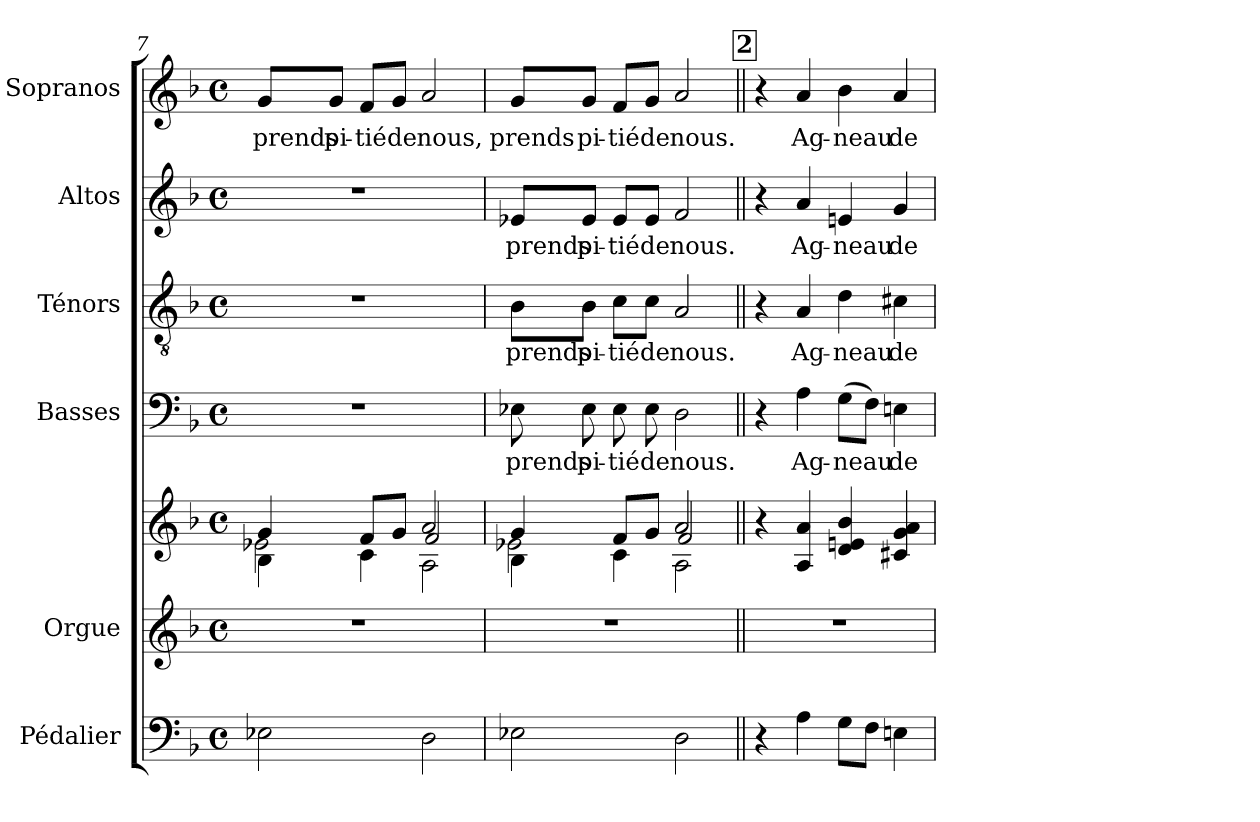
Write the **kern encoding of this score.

**kern	**kern	**kern	**kern	**text	**kern	**text	**kern	**text	**kern	**text
*part6	*part5	*part5	*part4	*part4	*part3	*part3	*part2	*part2	*part1	*part1
*staff7	*staff6	*staff5	*staff4	*staff4	*staff3	*staff3	*staff2	*staff2	*staff1	*staff1
*I"Pédalier	*I"Orgue	*	*I"Basses	*	*I"Ténors	*	*I"Altos	*	*I"Sopranos	*
*	*I'Org.	*	*I'B.	*	*I'T.	*	*I'A.	*	*I'S.	*
!!LO:LB:g=z
*clefF4	*clefG2	*clefG2	*clefF4	*	*clefGv2	*	*clefG2	*	*clefG2	*
*	*	*	*	*	*ITrd7c12	*	*	*	*	*
*k[b-]	*k[b-]	*k[b-]	*k[b-]	*	*k[b-]	*	*k[b-]	*	*k[b-]	*
*d:	*d:	*d:	*d:	*	*d:	*	*d:	*	*d:	*
*M4/4	*M4/4	*M4/4	*M4/4	*	*M4/4	*	*M4/4	*	*M4/4	*
*met(c)	*met(c)	*met(c)	*met(c)	*	*met(c)	*	*met(c)	*	*met(c)	*
=7	=7	=7	=7	=7	=7	=7	=7	=7	=7	=7
*	*	*^	*	*	*	*	*	*	*	*
*	*	*	*^	*	*	*	*	*	*	*	*
!	!	!	!	!	!	!	!	!	!	!	!	!LO:LY:b:color=#000000
2E-Xi\	1r	4gi/	4B-i\	2e-Xi\	1r	.	1r	.	1r	.	8gi/L	prends
!	!	!	!	!	!	!	!	!	!	!	!	!LO:LY:b:color=#000000
.	.	.	.	.	.	.	.	.	.	.	8gi/J	pi-
!	!	!	!	!	!	!	!	!	!	!	!	!LO:LY:b:color=#000000
.	.	8fi/L	4ci\	.	.	.	.	.	.	.	8fi/L	-tié
!	!	!	!	!	!	!	!	!	!	!	!	!LO:LY:b:color=#000000
.	.	8gi/J	.	.	.	.	.	.	.	.	8gi/J	de
!	!	!	!	!	!	!	!	!	!	!	!	!LO:LY:b:color=#000000
2Di\	.	2ai/	2Ai\	2fi/	.	.	.	.	.	.	2ai/	nous,
=8	=8	=8	=8	=8	=8	=8	=8	=8	=8	=8	=8	=8
!	!	!	!	!	!	!LO:LY:b:color=#000000	!	!	!	!	!	!
!	!	!	!	!	!	!	!	!LO:LY:b:color=#000000	!	!	!	!
!	!	!	!	!	!	!	!	!	!	!LO:LY:b:color=#000000	!	!
!	!	!	!	!	!	!	!	!	!	!	!	!LO:LY:b:color=#000000
2E-Xi\	1r	4gi/	4B-i\	2e-Xi\	8E-Xi\	prends	8BB-i\L	prends	8e-Xi/L	prends	8gi/L	prends
!	!	!	!	!	!	!LO:LY:b:color=#000000	!	!	!	!	!	!
!	!	!	!	!	!	!	!	!LO:LY:b:color=#000000	!	!	!	!
!	!	!	!	!	!	!	!	!	!	!LO:LY:b:color=#000000	!	!
!	!	!	!	!	!	!	!	!	!	!	!	!LO:LY:b:color=#000000
.	.	.	.	.	8E-i\	pi-	8BB-i\J	pi-	8e-i/J	pi-	8gi/J	pi-
!	!	!	!	!	!	!LO:LY:b:color=#000000	!	!	!	!	!	!
!	!	!	!	!	!	!	!	!LO:LY:b:color=#000000	!	!	!	!
!	!	!	!	!	!	!	!	!	!	!LO:LY:b:color=#000000	!	!
!	!	!	!	!	!	!	!	!	!	!	!	!LO:LY:b:color=#000000
.	.	8fi/L	4ci\	.	8E-i\	-tié	8Ci\L	-tié	8e-i/L	-tié	8fi/L	-tié
!	!	!	!	!	!	!LO:LY:b:color=#000000	!	!	!	!	!	!
!	!	!	!	!	!	!	!	!LO:LY:b:color=#000000	!	!	!	!
!	!	!	!	!	!	!	!	!	!	!LO:LY:b:color=#000000	!	!
!	!	!	!	!	!	!	!	!	!	!	!	!LO:LY:b:color=#000000
.	.	8gi/J	.	.	8E-i\	de	8Ci\J	de	8e-i/J	de	8gi/J	de
!	!	!	!	!	!	!LO:LY:b:color=#000000	!	!	!	!	!	!
!	!	!	!	!	!	!	!	!LO:LY:b:color=#000000	!	!	!	!
!	!	!	!	!	!	!	!	!	!	!LO:LY:b:color=#000000	!	!
!	!	!	!	!	!	!	!	!	!	!	!	!LO:LY:b:color=#000000
2Di\	.	2ai/	2Ai\	2fi/	2Di\	nous.	2AAi/	nous.	2fi/	nous.	2ai/	nous.
*	*	*v	*v	*v	*	*	*	*	*	*	*	*
!!LO:REH:place=s1:color=#000000:enc=box:fs=15.2539:t=2
=9||	=9||	=9||	=9||	=9||	=9||	=9||	=9||	=9||	=9||	=9||
4r	1r	4r	4r	.	4r	.	4r	.	4r	.
!	!	!	!	!LO:LY:b:color=#000000	!	!	!	!	!	!
!	!	!	!	!	!	!LO:LY:b:color=#000000	!	!	!	!
!	!	!	!	!	!	!	!	!LO:LY:b:color=#000000	!	!
!	!	!	!	!	!	!	!	!	!	!LO:LY:b:color=#000000
4Ai\	.	4Ai/ 4ai	4Ai\	Ag-	4AAi/	Ag-	4ai/	Ag-	4ai/	Ag-
!	!	!	!	!LO:LY:b:color=#000000	!	!	!	!	!	!
!	!	!	!	!	!	!LO:LY:b:color=#000000	!	!	!	!
!	!	!	!	!	!	!	!	!LO:LY:b:color=#000000	!	!
!	!	!	!	!	!	!	!	!	!	!LO:LY:b:color=#000000
8Gi\L	.	4di/ 4eni 4b-i	(8Gi\L	-neau	4Di\	-neau	4eni/	-neau	4b-i\	-neau
8Fi\J	.	.	8Fi\J)	.	.	.	.	.	.	.
!	!	!	!	!LO:LY:b:color=#000000	!	!	!	!	!	!
!	!	!	!	!	!	!LO:LY:b:color=#000000	!	!	!	!
!	!	!	!	!	!	!	!	!LO:LY:b:color=#000000	!	!
!	!	!	!	!	!	!	!	!	!	!LO:LY:b:color=#000000
4Eni\	.	4c#Xi/ 4gi 4ai	4Eni\	de	4C#Xi\	de	4gi/	de	4ai/	de
=	=	=	=	=	=	=	=	=	=	=
*-	*-	*-	*-	*-	*-	*-	*-	*-	*-	*-
